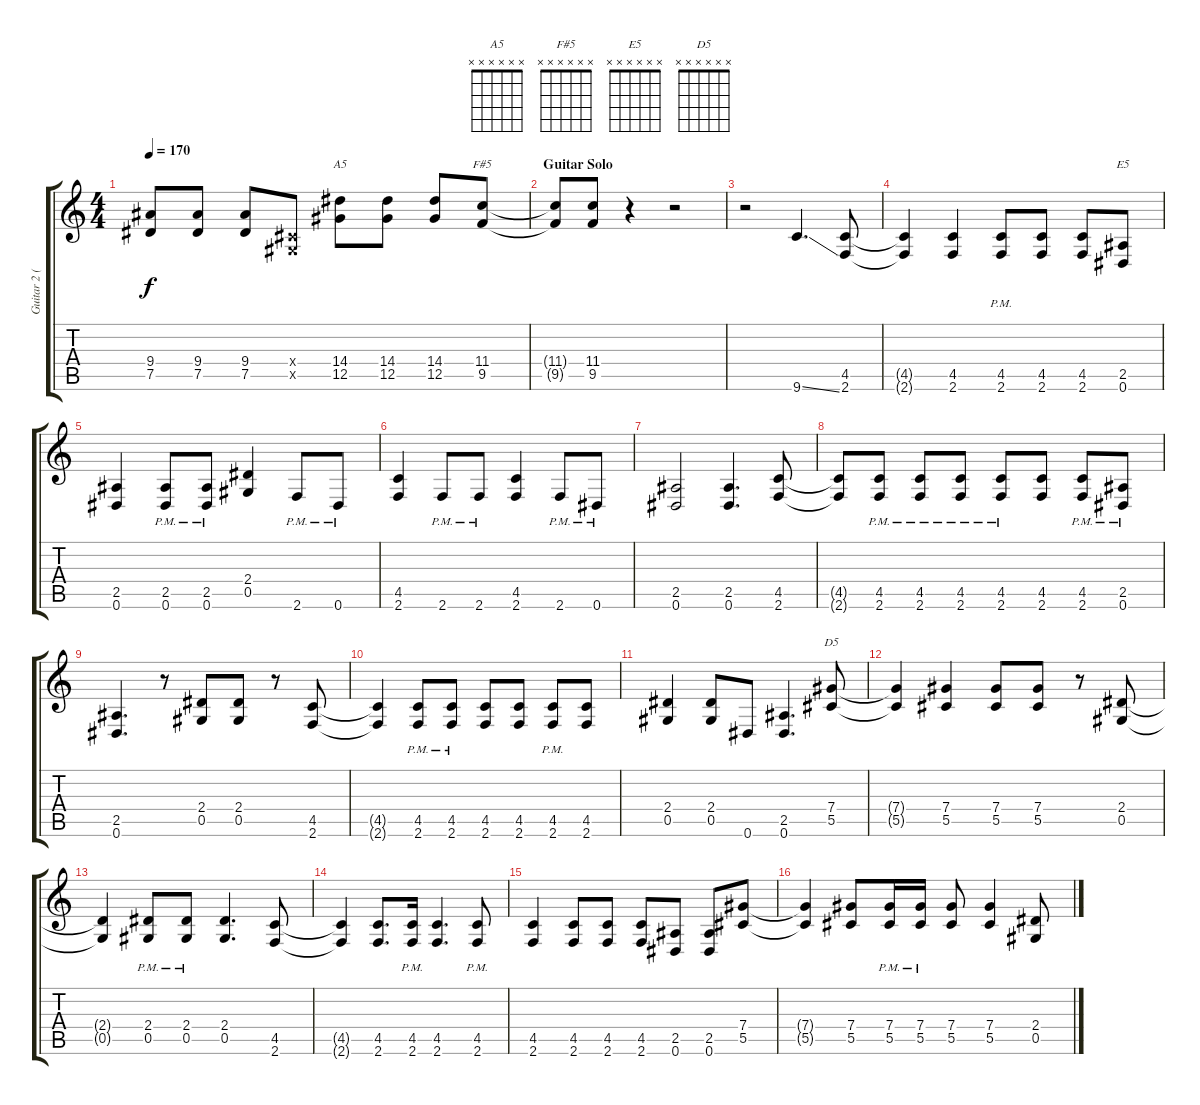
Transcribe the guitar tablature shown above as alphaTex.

\track ("Guitar 2 (Izzy) " "Guitar 2 (") {instrument overdrivenguitar}
\staff {score tabs}
\tuning (Eb4 Bb3 Gb3 Db3 Ab2 Eb2) {hide}
\chord ("A5" x x x x x x)
\chord ("F#5" x x x x x x)
\chord ("E5" x x x x x x)
\chord ("D5" x x x x x x)
\ts (4 4)
\tempo 170
\clef g2
\ks c
(9.4{t} 7.5{t}).8{dy f} (9.4 7.5).8 (9.4 7.5).8 (0.4{x} 0.5{x}).8 (14.4 12.5).8{ch "A5"} (14.4 12.5).8 (14.4 12.5).8 (11.4 9.5).8{ch "F#5"} |
\section ("" "Guitar Solo")
(11.4{t} 9.5{t}).8 (11.4 9.5).8 r.4 r.2 |
r.2 9.6{ss}.4{d} (4.5 2.6).8 |
(4.5{t} 2.6{t}).4 (4.5 2.6).4 (4.5{pm} 2.6{pm}).8 (4.5 2.6).8 (4.5 2.6).8 (2.5 0.6).8{ch "E5"} |
(2.5 0.6).4 (2.5{pm} 0.6{pm}).8 (2.5{pm} 0.6{pm}).8 (2.4 0.5).4 2.6{pm}.8 0.6{pm}.8 |
(4.5 2.6).4 2.6{pm}.8 2.6{pm}.8 (4.5 2.6).4 2.6{pm}.8 0.6{pm}.8 |
(2.5 0.6).2 (2.5 0.6).4{d} (4.5 2.6).8 |
(4.5{t} 2.6{t}).8 (4.5{pm} 2.6{pm}).8 (4.5{pm} 2.6{pm}).8 (4.5{pm} 2.6{pm}).8 (4.5{pm} 2.6{pm}).8 (4.5 2.6).8 (4.5{pm} 2.6{pm}).8 (2.5{pm} 0.6{pm}).8 |
(2.5 0.6).4{d} r.8 (2.4 0.5).8 (2.4 0.5).8 r.8 (4.5 2.6).8 |
(4.5{t} 2.6{t}).4 (4.5{pm} 2.6{pm}).8 (4.5{pm} 2.6{pm}).8 (4.5 2.6).8 (4.5 2.6).8 (4.5{pm} 2.6{pm}).8 (4.5 2.6).8 |
(2.4 0.5).4 (2.4 0.5).8 0.6.8 (2.5 0.6).4{d} (7.4 5.5).8{ch "D5"} |
(7.4{t} 5.5{t}).4 (7.4 5.5).4 (7.4 5.5).8 (7.4 5.5).8 r.8 (2.4 0.5).8 |
(2.4{t} 0.5{t}).4 (2.4{pm} 0.5{pm}).8 (2.4{pm} 0.5{pm}).8 (2.4 0.5).4{d} (4.5 2.6).8 |
(4.5{t} 2.6{t}).4 (4.5 2.6).8{d} (4.5{pm} 2.6{pm}).16 (4.5 2.6).4{d} (4.5{pm} 2.6{pm}).8 |
(4.5 2.6).4 (4.5 2.6).8 (4.5 2.6).8 (4.5 2.6).8 (2.5 0.6).8 (2.5 0.6).8 (7.4 5.5).8 |
(7.4{t} 5.5{t}).4 (7.4 5.5).8 (7.4{pm} 5.5{pm}).16 (7.4{pm} 5.5{pm}).16 (7.4 5.5).8 (7.4 5.5).4 (2.4 0.5).8
